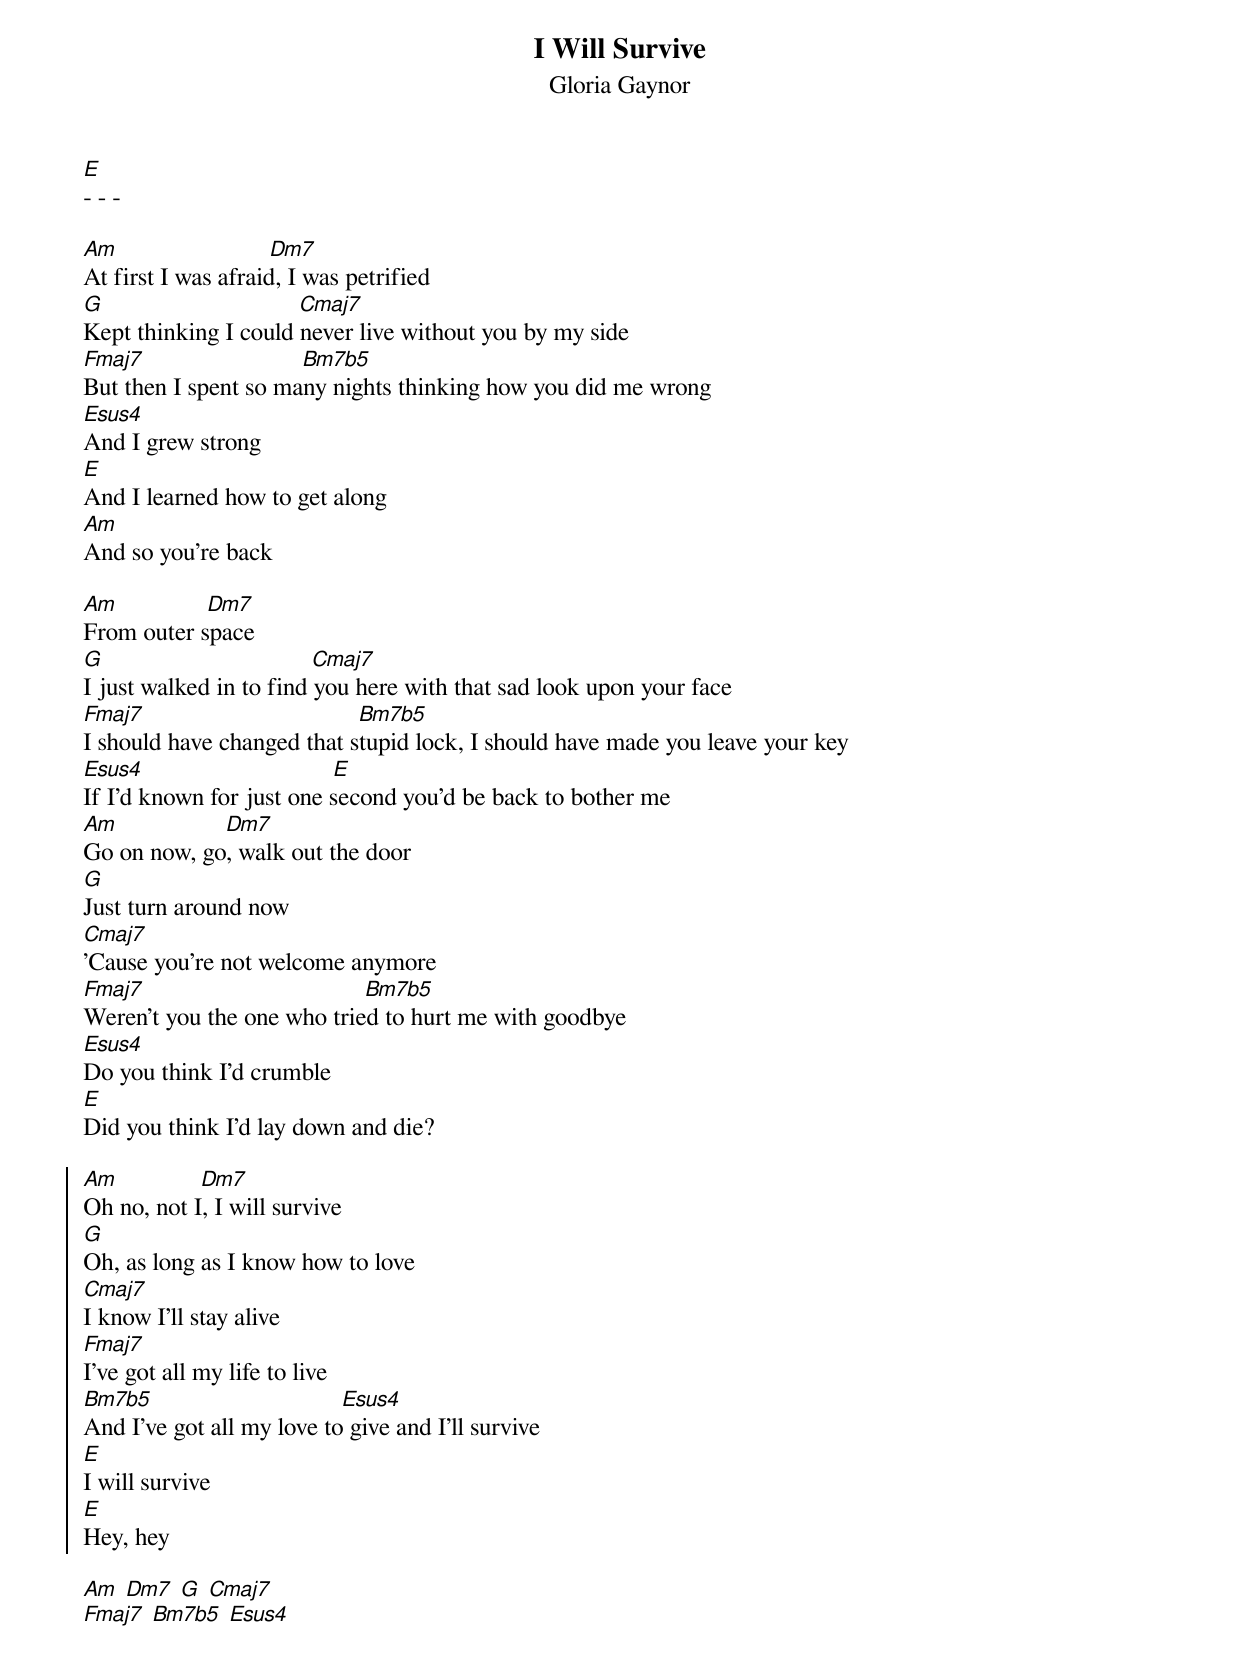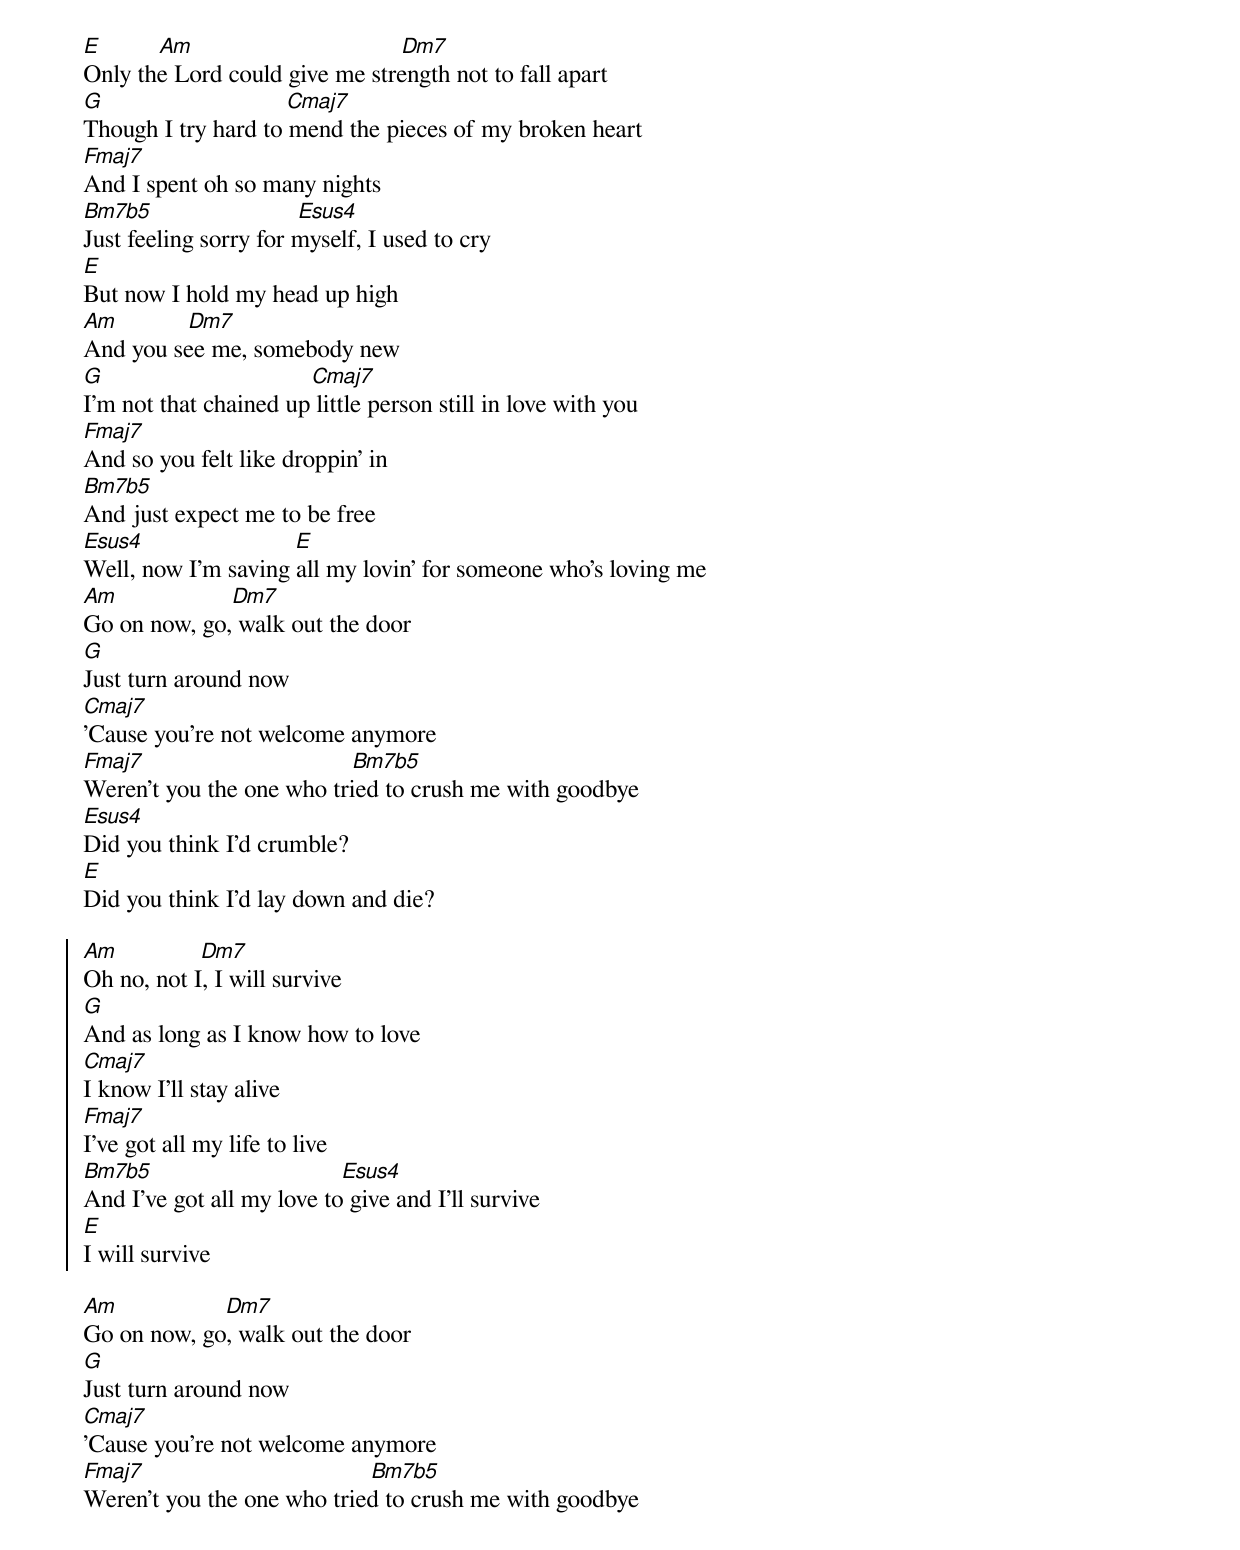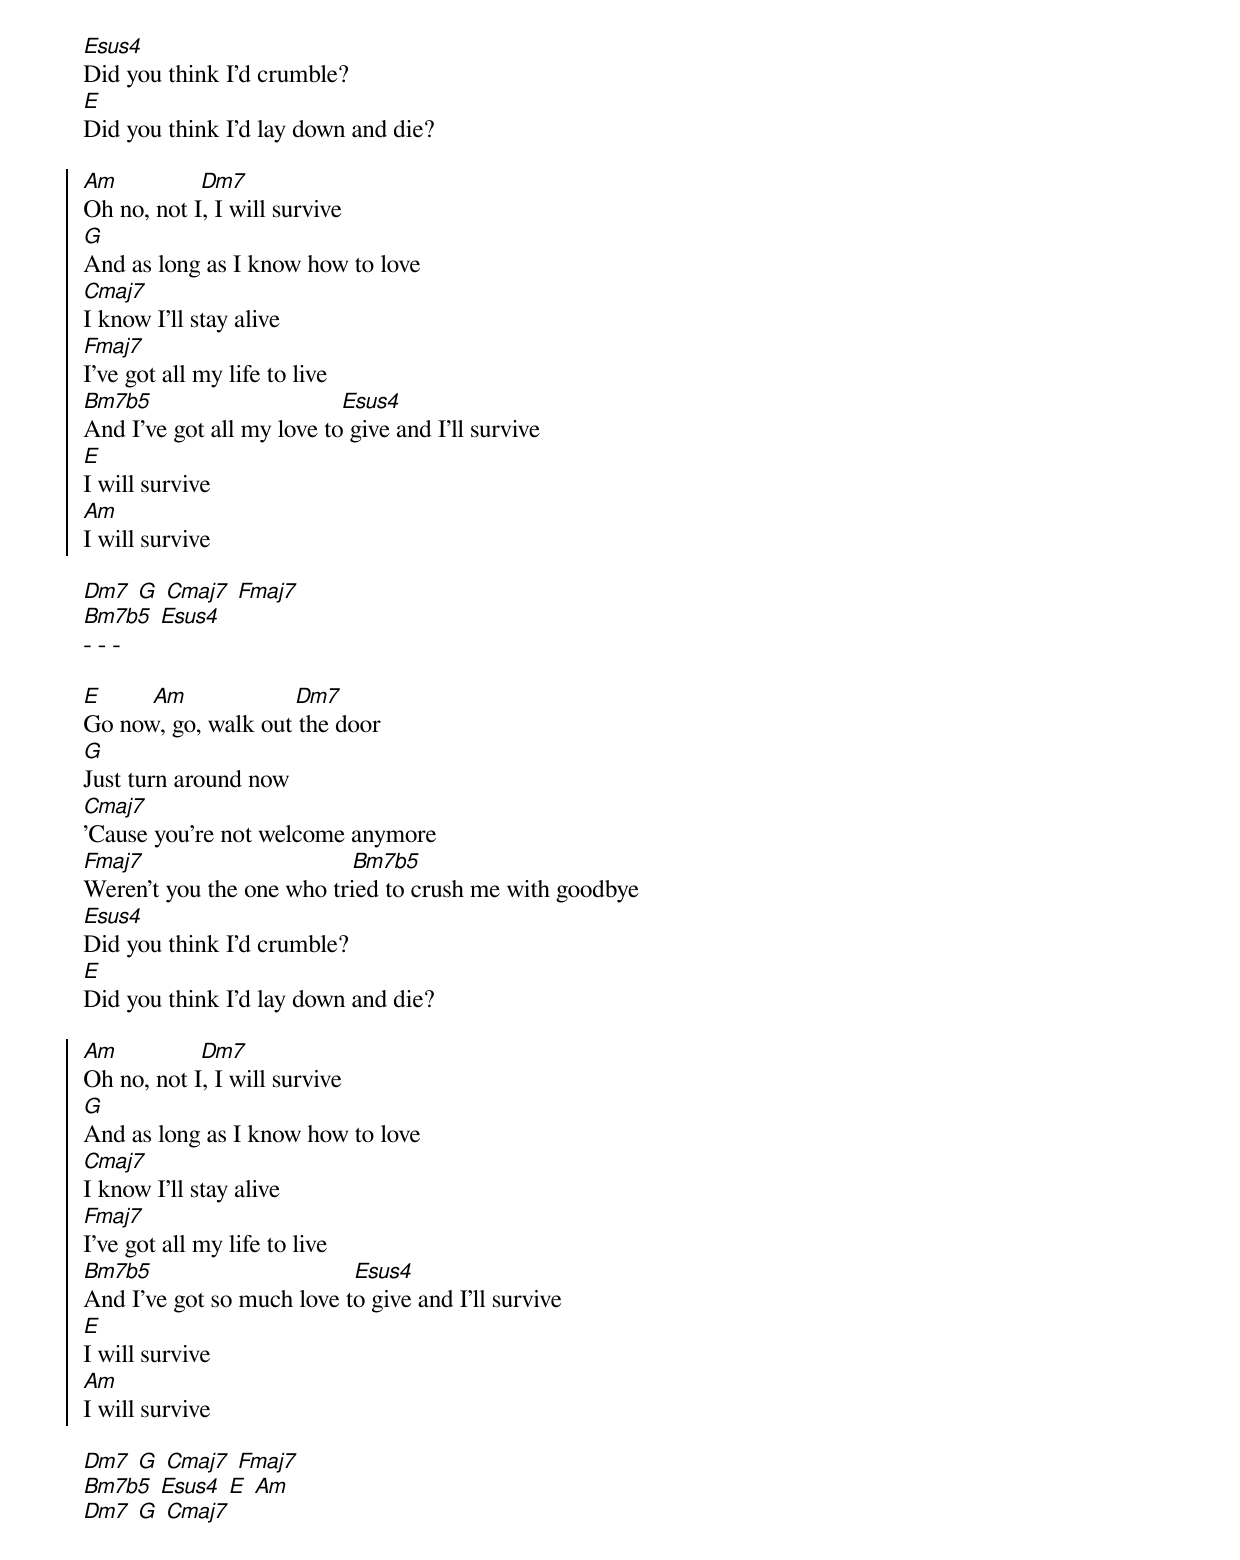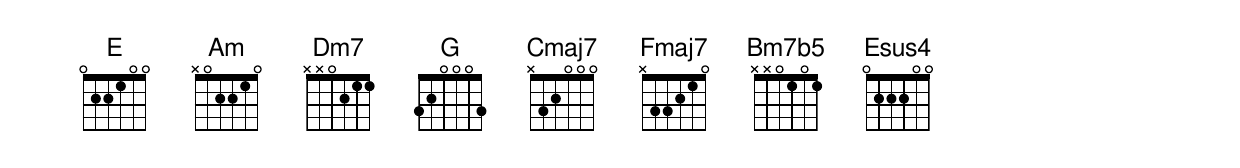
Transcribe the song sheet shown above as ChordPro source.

{t: I Will Survive}
{st: Gloria Gaynor}
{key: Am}
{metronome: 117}
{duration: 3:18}

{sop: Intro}
[E]
- - -
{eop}

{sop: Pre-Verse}
[Am]                        [Dm7]
At first I was afraid, I was petrified
[G]                               [Cmaj7]
Kept thinking I could never live without you by my side
[Fmaj7]                         [Bm7b5]
But then I spent so many nights thinking how you did me wrong
[Esus4]
And I grew strong
[E]
And I learned how to get along
[Am]
And so you're back
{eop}

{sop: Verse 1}
[Am]              [Dm7]
From outer space
[G]                                 [Cmaj7]
I just walked in to find you here with that sad look upon your face
[Fmaj7]                                  [Bm7b5]
I should have changed that stupid lock, I should have made you leave your key
[Esus4]                              [E]
If I'd known for just one second you'd be back to bother me
[Am]                 [Dm7]
Go on now, go, walk out the door
[G]
Just turn around now
[Cmaj7]
'Cause you're not welcome anymore
[Fmaj7]                                   [Bm7b5]
Weren't you the one who tried to hurt me with goodbye
[Esus4]
Do you think I'd crumble
[E]
Did you think I'd lay down and die?
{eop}

{soc}
[Am]             [Dm7]
Oh no, not I, I will survive
[G]
Oh, as long as I know how to love
[Cmaj7]
I know I'll stay alive
[Fmaj7]
I've got all my life to live
[Bm7b5]                              [Esus4]
And I've got all my love to give and I'll survive
[E]
I will survive
[E]
Hey, hey
{eoc}

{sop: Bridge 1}
[Am] [Dm7] [G] [Cmaj7]
[Fmaj7] [Bm7b5] [Esus4]
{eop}

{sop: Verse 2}
[E]         [Am]                                 [Dm7]
Only the Lord could give me strength not to fall apart
[G]                             [Cmaj7]
Though I try hard to mend the pieces of my broken heart
[Fmaj7]
And I spent oh so many nights
[Bm7b5]                       [Esus4]
Just feeling sorry for myself, I used to cry
[E]
But now I hold my head up high
[Am]           [Dm7]
And you see me, somebody new
[G]                                 [Cmaj7]
I'm not that chained up little person still in love with you
[Fmaj7]
And so you felt like droppin' in
[Bm7b5]
And just expect me to be free
[Esus4]                        [E]
Well, now I'm saving all my lovin' for someone who's loving me
[Am]                  [Dm7]
Go on now, go, walk out the door
[G]
Just turn around now
[Cmaj7]
'Cause you're not welcome anymore
[Fmaj7]                                 [Bm7b5]
Weren't you the one who tried to crush me with goodbye
[Esus4]
Did you think I'd crumble?
[E]
Did you think I'd lay down and die?
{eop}

{soc}
[Am]             [Dm7]
Oh no, not I, I will survive
[G]
And as long as I know how to love
[Cmaj7]
I know I'll stay alive
[Fmaj7]
I've got all my life to live
[Bm7b5]                              [Esus4]
And I've got all my love to give and I'll survive
[E]
I will survive
{eoc}

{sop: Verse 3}
[Am]                 [Dm7]
Go on now, go, walk out the door
[G]
Just turn around now
[Cmaj7]
'Cause you're not welcome anymore
[Fmaj7]                                    [Bm7b5]
Weren't you the one who tried to crush me with goodbye
[Esus4]
Did you think I'd crumble?
[E]
Did you think I'd lay down and die?
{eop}

{soc}
[Am]             [Dm7]
Oh no, not I, I will survive
[G]
And as long as I know how to love
[Cmaj7]
I know I'll stay alive
[Fmaj7]
I've got all my life to live
[Bm7b5]                              [Esus4]
And I've got all my love to give and I'll survive
[E]
I will survive
[Am]
I will survive
{eoc}

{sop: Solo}
[Dm7] [G] [Cmaj7] [Fmaj7]
[Bm7b5] [Esus4]
- - -
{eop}

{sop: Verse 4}
[E]        [Am]                 [Dm7]
Go now, go, walk out the door
[G]
Just turn around now
[Cmaj7]
'Cause you're not welcome anymore
[Fmaj7]                                 [Bm7b5]
Weren't you the one who tried to crush me with goodbye
[Esus4]
Did you think I'd crumble?
[E]
Did you think I'd lay down and die?
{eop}

{soc}
[Am]             [Dm7]
Oh no, not I, I will survive
[G]
And as long as I know how to love
[Cmaj7]
I know I'll stay alive
[Fmaj7]
I've got all my life to live
[Bm7b5]                                [Esus4]
And I've got so much love to give and I'll survive
[E]
I will survive
[Am]
I will survive
{eoc}

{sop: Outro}
[Dm7] [G] [Cmaj7] [Fmaj7]
[Bm7b5] [Esus4] [E] [Am]
[Dm7] [G] [Cmaj7]
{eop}


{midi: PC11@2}
